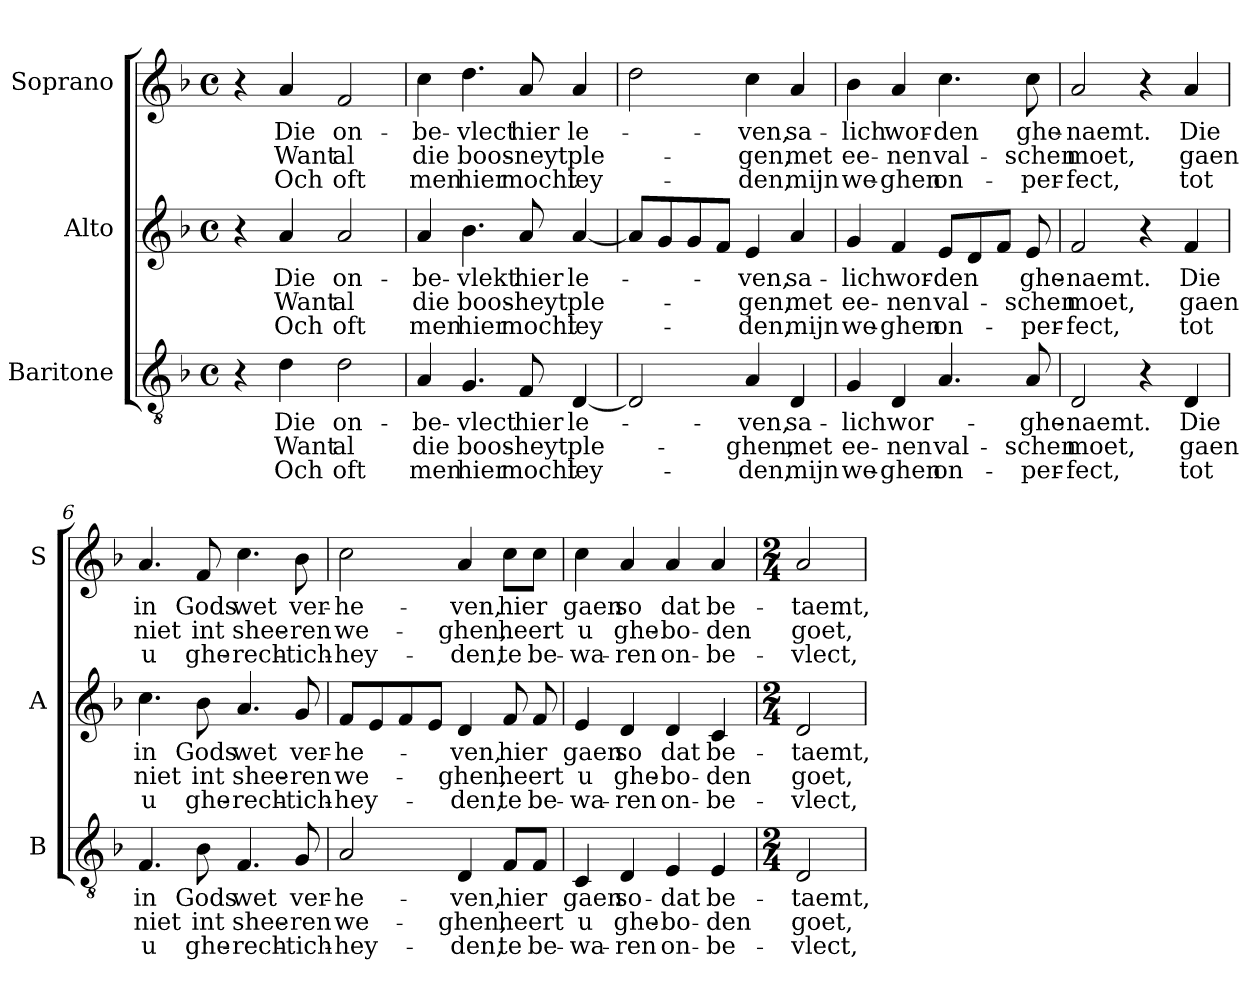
**kern	**text	**text	**text	**kern	**text	**text	**text	**kern	**text	**text	**text
*part3	*part3	*part3	*part3	*part2	*part2	*part2	*part2	*part1	*part1	*part1	*part1
*staff3	*staff3	*staff3	*staff3	*staff2	*staff2	*staff2	*staff2	*staff1	*staff1	*staff1	*staff1
*I"Baritone	*	*	*	*I"Alto	*	*	*	*I"Soprano	*	*	*
*I'B	*	*	*	*I'A	*	*	*	*I'S	*	*	*
*clefGv2	*	*	*	*clefG2	*	*	*	*clefG2	*	*	*
*k[b-]	*	*	*	*k[b-]	*	*	*	*k[b-]	*	*	*
*F:	*	*	*	*F:	*	*	*	*F:	*	*	*
*M4/4	*	*	*	*M4/4	*	*	*	*M4/4	*	*	*
*met(c)	*	*	*	*met(c)	*	*	*	*met(c)	*	*	*
=1	=1	=1	=1	=1	=1	=1	=1	=1	=1	=1	=1
4r	.	.	.	4r	.	.	.	4r	.	.	.
!	!LO:LY:b	!LO:LY:b	!LO:LY:b	!	!LO:LY:b	!LO:LY:b	!LO:LY:b	!	!LO:LY:b	!LO:LY:b	!LO:LY:b
4d\	Die	Want	Och	4a/	Die	Want	Och	4a/	Die	Want	Och
!	!LO:LY:b	!LO:LY:b	!LO:LY:b	!	!LO:LY:b	!LO:LY:b	!LO:LY:b	!	!LO:LY:b	!LO:LY:b	!LO:LY:b
2d\	on-	al	oft	2a/	on-	al	oft	2f/	on-	al	oft
=2	=2	=2	=2	=2	=2	=2	=2	=2	=2	=2	=2
!	!LO:LY:b	!LO:LY:b	!LO:LY:b	!	!LO:LY:b	!LO:LY:b	!LO:LY:b	!	!LO:LY:b	!LO:LY:b	!LO:LY:b
4A/	-be-	die	men	4a/	-be-	die	men	4cc\	-be-	die	men
!	!LO:LY:b	!LO:LY:b	!LO:LY:b	!	!LO:LY:b	!LO:LY:b	!LO:LY:b	!	!LO:LY:b	!LO:LY:b	!LO:LY:b
4.G/	-vlect	boos-	hier	4.b-\	-vlekt	boos-	hier	4.dd\	-vlect	boos-	hier
!	!LO:LY:b	!LO:LY:b	!LO:LY:b	!	!LO:LY:b	!LO:LY:b	!LO:LY:b	!	!LO:LY:b	!LO:LY:b	!LO:LY:b
8F/	hier	-heyt	mocht	8a/	hier	-heyt	mocht	8a/	hier	-neyt	mocht
!	!LO:LY:b	!LO:LY:b	!LO:LY:b	!	!LO:LY:b	!LO:LY:b	!LO:LY:b	!	!LO:LY:b	!LO:LY:b	!LO:LY:b
[4D/	le-	ple-	ley-	[4a/	le-	ple-	ley-	4a/	le-	ple-	ley-
=3	=3	=3	=3	=3	=3	=3	=3	=3	=3	=3	=3
2D/]	.	.	.	8a/L]	.	.	.	2dd\	.	.	.
.	.	.	.	8g/	.	.	.	.	.	.	.
.	.	.	.	8g/	.	.	.	.	.	.	.
.	.	.	.	8f/J	.	.	.	.	.	.	.
!	!LO:LY:b	!LO:LY:b	!LO:LY:b	!	!LO:LY:b	!LO:LY:b	!LO:LY:b	!	!LO:LY:b	!LO:LY:b	!LO:LY:b
4A/	-ven,	-ghen,	-den,	4e/	-ven,	-gen,	-den,	4cc\	-ven,	-gen,	-den,
!	!LO:LY:b	!LO:LY:b	!LO:LY:b	!	!LO:LY:b	!LO:LY:b	!LO:LY:b	!	!LO:LY:b	!LO:LY:b	!LO:LY:b
4D/	sa-	met	mijn	4a/	sa-	met	mijn	4a/	sa-	met	mijn
=4	=4	=4	=4	=4	=4	=4	=4	=4	=4	=4	=4
!	!LO:LY:b	!LO:LY:b	!LO:LY:b	!	!LO:LY:b	!LO:LY:b	!LO:LY:b	!	!LO:LY:b	!LO:LY:b	!LO:LY:b
4G/	-lich	ee-	we-	4g/	-lich	ee-	we-	4b-\	-lich	ee-	we-
!	!LO:LY:b	!LO:LY:b	!LO:LY:b	!	!LO:LY:b	!LO:LY:b	!LO:LY:b	!	!LO:LY:b	!LO:LY:b	!LO:LY:b
4D/	wor-	-nen	-ghen	4f/	wor-	-nen	-ghen	4a/	wor-	-nen	-ghen
!	!	!LO:LY:b	!LO:LY:b	!	!LO:LY:b	!LO:LY:b	!LO:LY:b	!	!LO:LY:b	!LO:LY:b	!LO:LY:b
4.A/	.	val-	on-	8e/L	-den	val-	on-	4.cc\	-den	val-	on-
.	.	.	.	8d/	.	.	.	.	.	.	.
.	.	.	.	8f/J	.	.	.	.	.	.	.
!	!LO:LY:b	!LO:LY:b	!LO:LY:b	!	!LO:LY:b	!LO:LY:b	!LO:LY:b	!	!LO:LY:b	!LO:LY:b	!LO:LY:b
8A/	ghe-	-schen	-per-	8e/	ghe-	-schen	-per-	8cc\	ghe-	-schen	-per-
!!LO:LB:g=z
=5	=5	=5	=5	=5	=5	=5	=5	=5	=5	=5	=5
!	!LO:LY:b	!LO:LY:b	!LO:LY:b	!	!LO:LY:b	!LO:LY:b	!LO:LY:b	!	!LO:LY:b	!LO:LY:b	!LO:LY:b
2D/	-naemt.	moet,	-fect,	2f/	-naemt.	moet,	-fect,	2a/	-naemt.	moet,	-fect,
4r	.	.	.	4r	.	.	.	4r	.	.	.
!	!LO:LY:b	!LO:LY:b	!LO:LY:b	!	!LO:LY:b	!LO:LY:b	!LO:LY:b	!	!LO:LY:b	!LO:LY:b	!LO:LY:b
4D/	Die	gaen	tot	4f/	Die	gaen	tot	4a/	Die	gaen	tot
=6	=6	=6	=6	=6	=6	=6	=6	=6	=6	=6	=6
!	!LO:LY:b	!LO:LY:b	!LO:LY:b	!	!LO:LY:b	!LO:LY:b	!LO:LY:b	!	!LO:LY:b	!LO:LY:b	!LO:LY:b
4.F/	in	niet	u	4.cc\	in	niet	u	4.a/	in	niet	u
!	!LO:LY:b	!LO:LY:b	!LO:LY:b	!	!LO:LY:b	!LO:LY:b	!LO:LY:b	!	!LO:LY:b	!LO:LY:b	!LO:LY:b
8B-\	Gods	int	ghe-	8b-\	Gods	int	ghe-	8f/	Gods	int	ghe-
!	!LO:LY:b	!LO:LY:b	!LO:LY:b	!	!LO:LY:b	!LO:LY:b	!LO:LY:b	!	!LO:LY:b	!LO:LY:b	!LO:LY:b
4.F/	wet	shee-	-rech-	4.a/	wet	shee-	-rech-	4.cc\	wet	shee-	-rech-
!	!LO:LY:b	!LO:LY:b	!LO:LY:b	!	!LO:LY:b	!LO:LY:b	!LO:LY:b	!	!LO:LY:b	!LO:LY:b	!LO:LY:b
8G/	ver-	-ren	-tich-	8g/	ver-	-ren	-tich-	8b-\	ver-	-ren	-tich-
=7	=7	=7	=7	=7	=7	=7	=7	=7	=7	=7	=7
!	!LO:LY:b	!LO:LY:b	!LO:LY:b	!	!LO:LY:b	!LO:LY:b	!LO:LY:b	!	!LO:LY:b	!LO:LY:b	!LO:LY:b
2A/	-he-	we-	-hey-	8f/L	-he-	we-	-hey-	2cc\	-he-	we-	-hey-
.	.	.	.	8e/	.	.	.	.	.	.	.
.	.	.	.	8f/	.	.	.	.	.	.	.
.	.	.	.	8e/J	.	.	.	.	.	.	.
!	!LO:LY:b	!LO:LY:b	!LO:LY:b	!	!LO:LY:b	!LO:LY:b	!LO:LY:b	!	!LO:LY:b	!LO:LY:b	!LO:LY:b
4D/	-ven,	-ghen,	-den,	4d/	-ven,	-ghen,	-den,	4a/	-ven,	-ghen,	-den,
!	!LO:LY:b	!LO:LY:b	!LO:LY:b	!	!LO:LY:b	!LO:LY:b	!LO:LY:b	!	!LO:LY:b	!LO:LY:b	!LO:LY:b
8F/L	hier	heert	te	8f/	hier	heert	te	8cc\L	hier	heert	te
!	!	!	!LO:LY:b	!	!	!	!LO:LY:b	!	!	!	!LO:LY:b
8F/J	.	.	be-	8f/	.	.	be-	8cc\J	.	.	be-
=8	=8	=8	=8	=8	=8	=8	=8	=8	=8	=8	=8
!	!LO:LY:b	!LO:LY:b	!LO:LY:b	!	!LO:LY:b	!LO:LY:b	!LO:LY:b	!	!LO:LY:b	!LO:LY:b	!LO:LY:b
4C/	gaen	u	-wa-	4e/	gaen	u	-wa-	4cc\	gaen	u	-wa-
!	!LO:LY:b	!LO:LY:b	!LO:LY:b	!	!LO:LY:b	!LO:LY:b	!LO:LY:b	!	!LO:LY:b	!LO:LY:b	!LO:LY:b
4D/	so-	ghe-	-ren	4d/	so	ghe-	-ren	4a/	so	ghe-	-ren
!	!LO:LY:b	!LO:LY:b	!LO:LY:b	!	!LO:LY:b	!LO:LY:b	!LO:LY:b	!	!LO:LY:b	!LO:LY:b	!LO:LY:b
4E/	-dat	-bo-	on-	4d/	dat	-bo-	on-	4a/	dat	-bo-	on-
!	!LO:LY:b	!LO:LY:b	!LO:LY:b	!	!LO:LY:b	!LO:LY:b	!LO:LY:b	!	!LO:LY:b	!LO:LY:b	!LO:LY:b
4E/	be-	-den	-be-	4c/	be-	-den	-be-	4a/	be-	-den	-be-
!!LO:PB:g=z
=9	=9	=9	=9	=9	=9	=9	=9	=9	=9	=9	=9
*M2/4	*	*	*	*M2/4	*	*	*	*M2/4	*	*	*
!	!LO:LY:b	!LO:LY:b	!LO:LY:b	!	!LO:LY:b	!LO:LY:b	!LO:LY:b	!	!LO:LY:b	!LO:LY:b	!LO:LY:b
2D/	-taemt,	goet,	-vlect,	2d/	-taemt,	goet,	-vlect,	2a/	-taemt,	goet,	-vlect,
=	=	=	=	=	=	=	=	=	=	=	=
*-	*-	*-	*-	*-	*-	*-	*-	*-	*-	*-	*-
